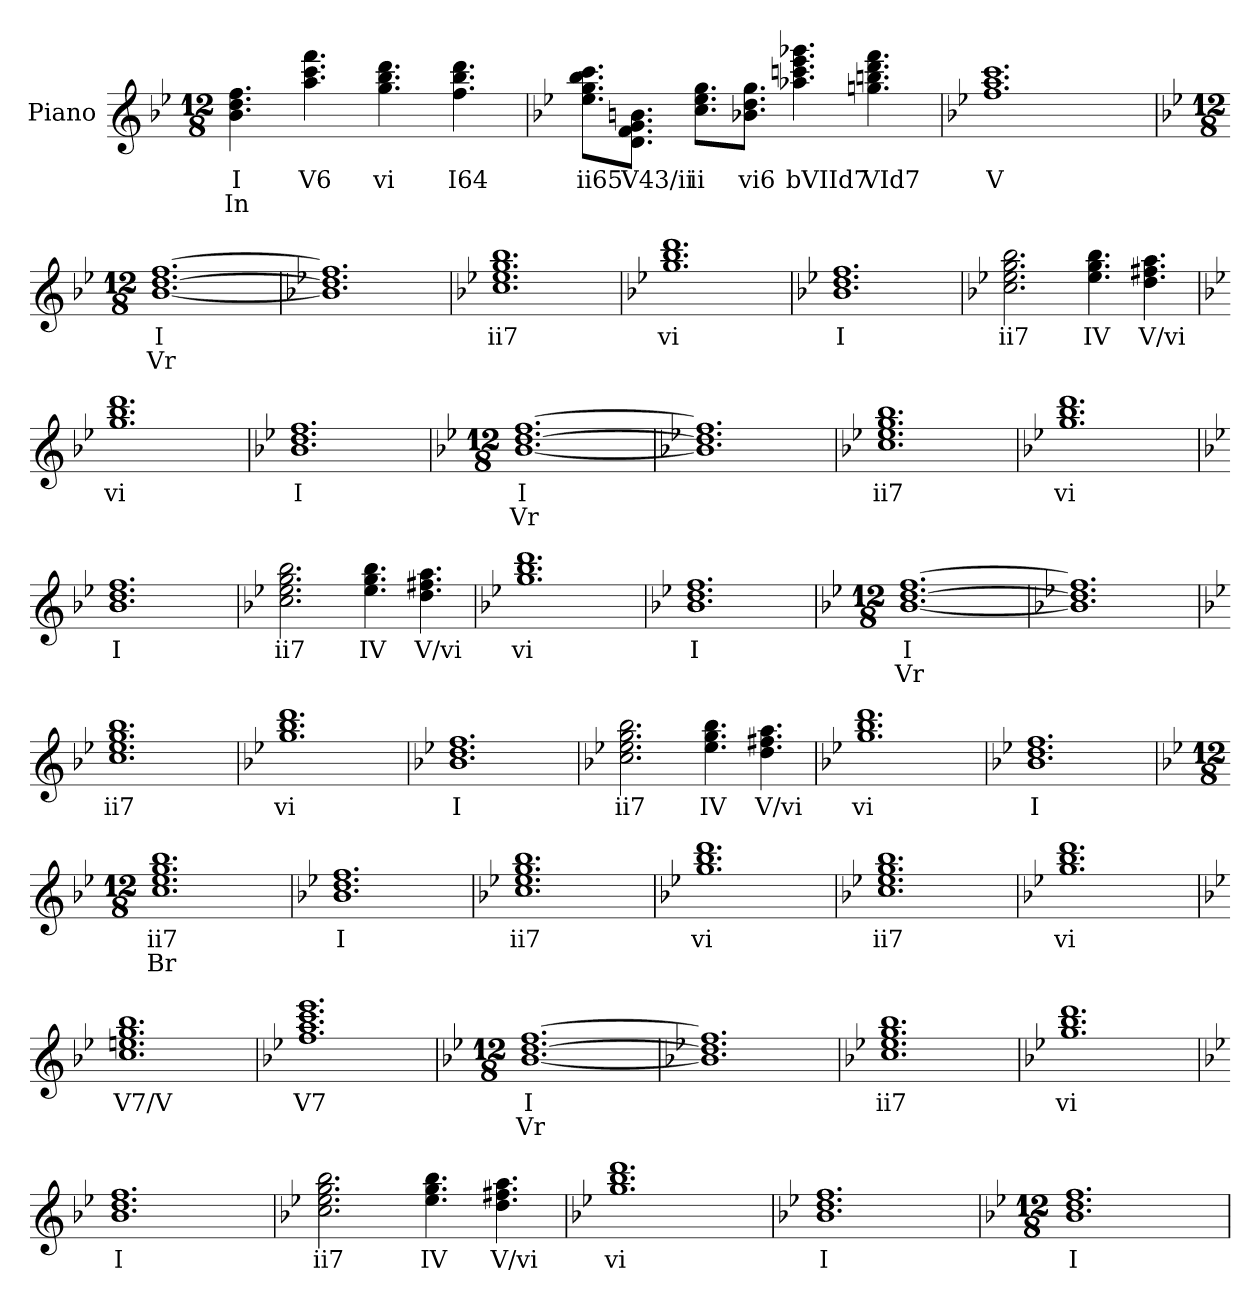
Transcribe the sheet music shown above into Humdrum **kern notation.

**kern	**text	**text
*part1	*part1	*part1
*staff1	*staff1	*staff1
*I"Piano	*	*
*I'Pno	*	*
*k[b-e-]	*	*
*B-:	*	*
*M12/8	*	*
=	=	=
4.b- 4.dd 4.ff	I	In
4.aa 4.ccc 4.fff	V6	.
4.gg 4.bb- 4.ddd	vi	.
4.ff 4.bb- 4.ddd	I64	.
=	=	=
*k[b-e-]	*	*
*B-:	*	*
8.ee- 8.gg 8.bb- 8.cccL	ii65	.
8.d 8.f 8.g 8.bnJ	V43/ii	.
8.cc 8.ee- 8.ggL	ii	.
8.b-X 8.dd 8.ggJ	vi6	.
4.aa-X 4.cccn 4.eee- 4.ggg-X	bVIId7	.
4.ggn 4.bbn 4.ddd 4.fff	VId7	.
=	=	=
*k[b-e-]	*	*
*B-:	*	*
1.ff 1.aa 1.ccc	V	.
=	=	=
*k[b-e-]	*	*
*B-:	*	*
*M12/8	*	*
[1.b- [1.dd [1.ff	I	Vr
=	=	=
*k[b-e-]	*	*
*B-:	*	*
1.b-] 1.dd] 1.ff]	.	.
=	=	=
*k[b-e-]	*	*
*B-:	*	*
1.cc 1.ee- 1.gg 1.bb-	ii7	.
=	=	=
*k[b-e-]	*	*
*B-:	*	*
1.gg 1.bb- 1.ddd	vi	.
=	=	=
*k[b-e-]	*	*
*B-:	*	*
1.b- 1.dd 1.ff	I	.
=	=	=
*k[b-e-]	*	*
*B-:	*	*
2.cc 2.ee- 2.gg 2.bb-	ii7	.
4.ee- 4.gg 4.bb-	IV	.
4.dd 4.ff#X 4.aa	V/vi	.
=	=	=
*k[b-e-]	*	*
*B-:	*	*
1.gg 1.bb- 1.ddd	vi	.
=	=	=
*k[b-e-]	*	*
*B-:	*	*
1.b- 1.dd 1.ff	I	.
=	=	=
*k[b-e-]	*	*
*B-:	*	*
*M12/8	*	*
[1.b- [1.dd [1.ff	I	Vr
=	=	=
*k[b-e-]	*	*
*B-:	*	*
1.b-] 1.dd] 1.ff]	.	.
=	=	=
*k[b-e-]	*	*
*B-:	*	*
1.cc 1.ee- 1.gg 1.bb-	ii7	.
=	=	=
*k[b-e-]	*	*
*B-:	*	*
1.gg 1.bb- 1.ddd	vi	.
=	=	=
*k[b-e-]	*	*
*B-:	*	*
1.b- 1.dd 1.ff	I	.
=	=	=
*k[b-e-]	*	*
*B-:	*	*
2.cc 2.ee- 2.gg 2.bb-	ii7	.
4.ee- 4.gg 4.bb-	IV	.
4.dd 4.ff#X 4.aa	V/vi	.
=	=	=
*k[b-e-]	*	*
*B-:	*	*
1.gg 1.bb- 1.ddd	vi	.
=	=	=
*k[b-e-]	*	*
*B-:	*	*
1.b- 1.dd 1.ff	I	.
=	=	=
*k[b-e-]	*	*
*B-:	*	*
*M12/8	*	*
[1.b- [1.dd [1.ff	I	Vr
=	=	=
*k[b-e-]	*	*
*B-:	*	*
1.b-] 1.dd] 1.ff]	.	.
=	=	=
*k[b-e-]	*	*
*B-:	*	*
1.cc 1.ee- 1.gg 1.bb-	ii7	.
=	=	=
*k[b-e-]	*	*
*B-:	*	*
1.gg 1.bb- 1.ddd	vi	.
=	=	=
*k[b-e-]	*	*
*B-:	*	*
1.b- 1.dd 1.ff	I	.
=	=	=
*k[b-e-]	*	*
*B-:	*	*
2.cc 2.ee- 2.gg 2.bb-	ii7	.
4.ee- 4.gg 4.bb-	IV	.
4.dd 4.ff#X 4.aa	V/vi	.
=	=	=
*k[b-e-]	*	*
*B-:	*	*
1.gg 1.bb- 1.ddd	vi	.
=	=	=
*k[b-e-]	*	*
*B-:	*	*
1.b- 1.dd 1.ff	I	.
=	=	=
*k[b-e-]	*	*
*B-:	*	*
*M12/8	*	*
1.cc 1.ee- 1.gg 1.bb-	ii7	Br
=	=	=
*k[b-e-]	*	*
*B-:	*	*
1.b- 1.dd 1.ff	I	.
=	=	=
*k[b-e-]	*	*
*B-:	*	*
1.cc 1.ee- 1.gg 1.bb-	ii7	.
=	=	=
*k[b-e-]	*	*
*B-:	*	*
1.gg 1.bb- 1.ddd	vi	.
=	=	=
*k[b-e-]	*	*
*B-:	*	*
1.cc 1.ee- 1.gg 1.bb-	ii7	.
=	=	=
*k[b-e-]	*	*
*B-:	*	*
1.gg 1.bb- 1.ddd	vi	.
=	=	=
*k[b-e-]	*	*
*B-:	*	*
1.cc 1.een 1.gg 1.bb-	V7/V	.
=	=	=
*k[b-e-]	*	*
*B-:	*	*
1.ff 1.aa 1.ccc 1.eee-	V7	.
=	=	=
*k[b-e-]	*	*
*B-:	*	*
*M12/8	*	*
[1.b- [1.dd [1.ff	I	Vr
=	=	=
*k[b-e-]	*	*
*B-:	*	*
1.b-] 1.dd] 1.ff]	.	.
=	=	=
*k[b-e-]	*	*
*B-:	*	*
1.cc 1.ee- 1.gg 1.bb-	ii7	.
=	=	=
*k[b-e-]	*	*
*B-:	*	*
1.gg 1.bb- 1.ddd	vi	.
=	=	=
*k[b-e-]	*	*
*B-:	*	*
1.b- 1.dd 1.ff	I	.
=	=	=
*k[b-e-]	*	*
*B-:	*	*
2.cc 2.ee- 2.gg 2.bb-	ii7	.
4.ee- 4.gg 4.bb-	IV	.
4.dd 4.ff#X 4.aa	V/vi	.
=	=	=
*k[b-e-]	*	*
*B-:	*	*
1.gg 1.bb- 1.ddd	vi	.
=	=	=
*k[b-e-]	*	*
*B-:	*	*
1.b- 1.dd 1.ff	I	.
=	=	=
*k[b-e-]	*	*
*B-:	*	*
*M12/8	*	*
1.b- 1.dd 1.ff	I	.
=	=	=
*-	*-	*-
